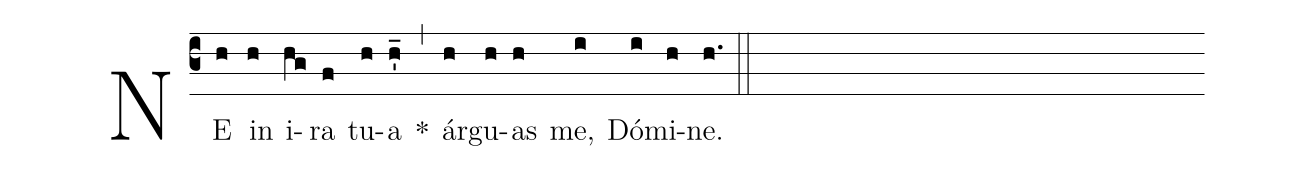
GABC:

%%
(c3)
NE(h) in(h) i(hg)ra(f) tu(h)a(h'_) *(,)
ár(h)gu(h)as(h) me,(i) Dó(i)mi(h)ne.(h.) (::)
